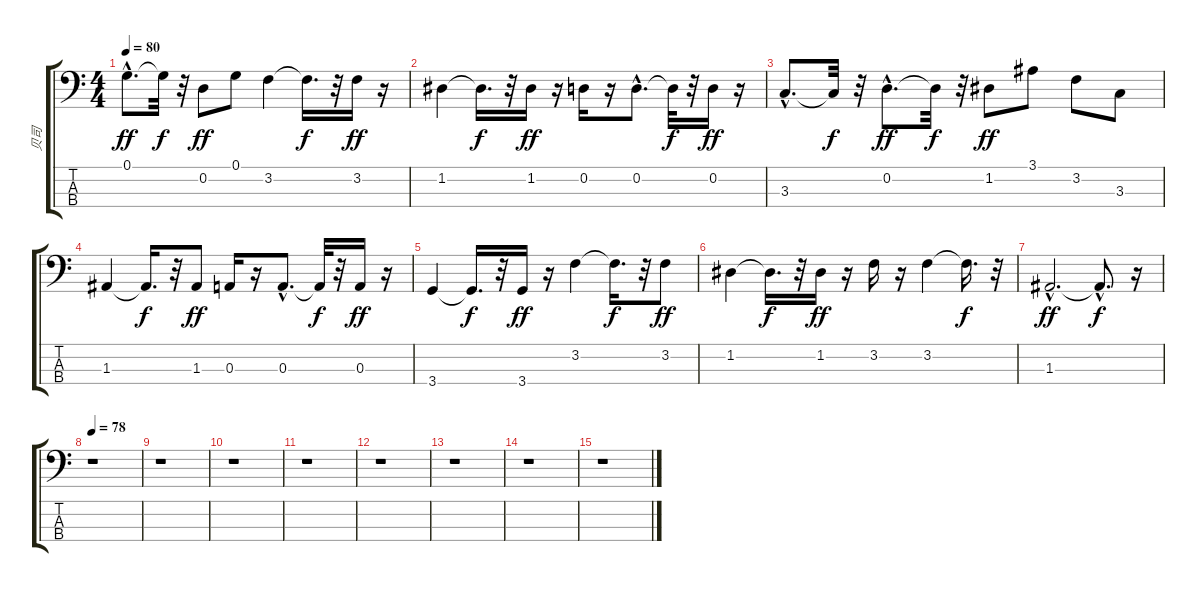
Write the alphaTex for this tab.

\track ("贝司" "贝司") {instrument electricbassfinger}
\staff {score tabs}
\tuning (G2 D2 A1 E1) {hide}
\ts (4 4)
\tempo 80
\clef f4
\ks c
0.1{hac}.8{d dy ff} 0.1{t}.32{dy f} r.32 0.2.8{dy ff} 0.1.8 3.2.4 3.2{t}.16{d dy f} r.32 3.2.16{dy ff} r.16 |
1.2.4 1.2{t}.16{d dy f} r.32 1.2.16{dy ff} r.16 0.2.16 r.16 0.2{hac}.8{d} 0.2{t}.32{dy f} r.32 0.2.16{dy ff} r.16 |
3.3{hac}.8{d} 3.3{t}.32{dy f} r.32 0.2{hac}.8{d dy ff} 0.2{t}.32{dy f} r.32 1.2.8{dy ff} 3.1.8 3.2.8 3.3.8 |
1.3.4 1.3{t}.16{d dy f} r.32 1.3.8{dy ff} 0.3.16 r.16 0.3{hac}.8{d} 0.3{t}.32{dy f} r.32 0.3.16{dy ff} r.16 |
3.4.4 3.4{t}.16{d dy f} r.32 3.4.16{dy ff} r.16 3.2.4 3.2{t}.16{d dy f} r.32 3.2.8{dy ff} |
1.2.4 1.2{t}.16{d dy f} r.32 1.2.16{dy ff} r.16 3.2.16 r.16 3.2.4 3.2{t}.16{d dy f} r.32 |
1.3{hac}.2{d dy ff} 1.3{hac t}.8{d dy f} r.16 |
\tempo 78
r.1 |
r.1 |
r.1 |
r.1 |
r.1 |
r.1 |
r.1 |
r.1
